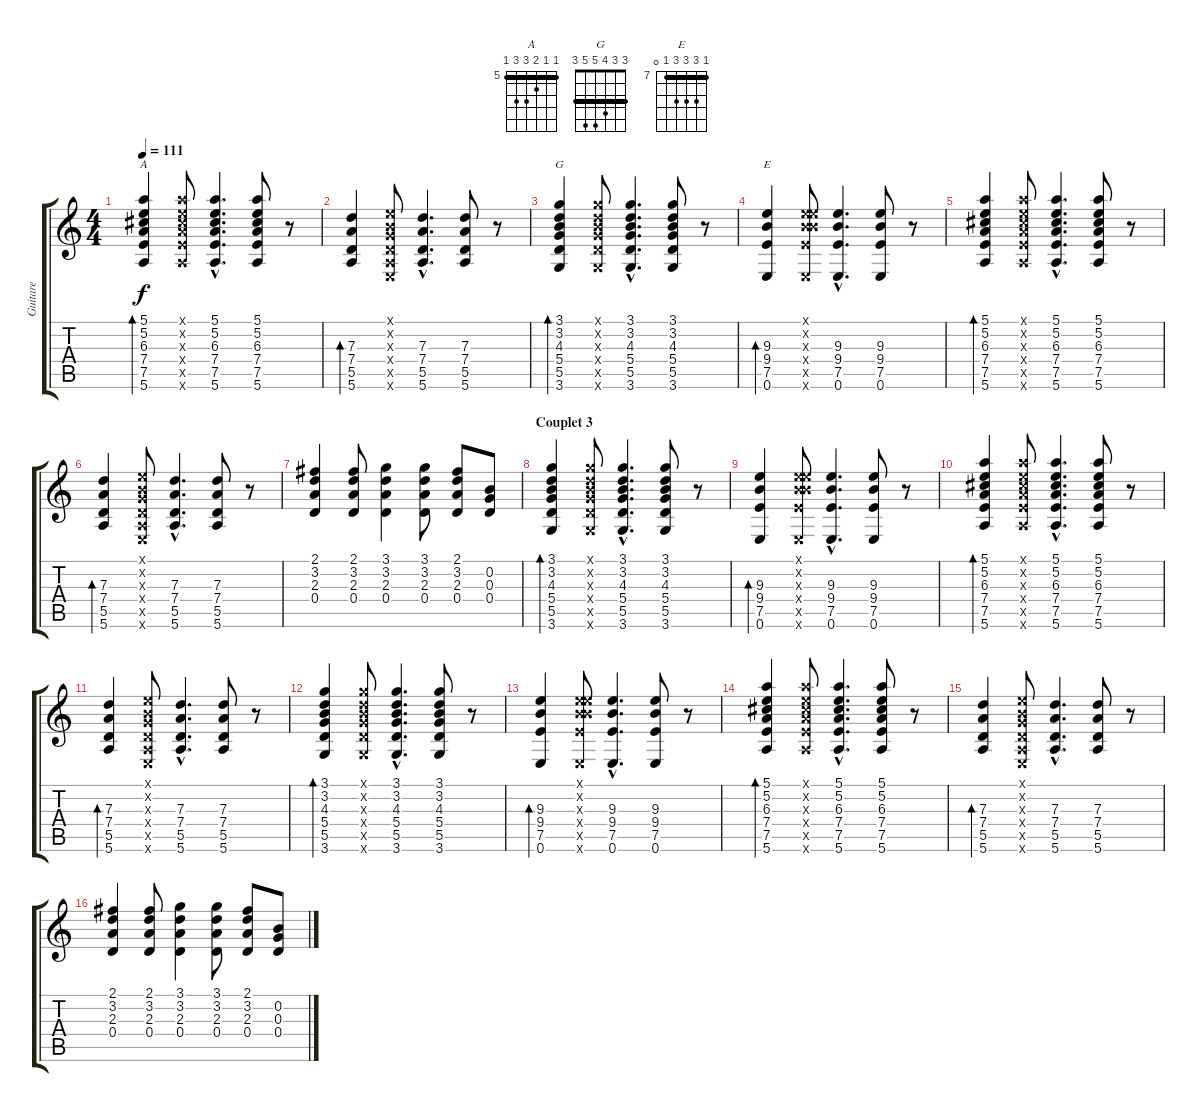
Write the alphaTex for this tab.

\track ("Guitare" "Guitare") {instrument electricguitarclean}
\staff {score tabs}
\tuning (E4 B3 G3 D3 A2 E2) {hide}
\chord ("A" 5 5 6 7 7 5) {firstfret 5 barre 5}
\chord ("G" 3 3 4 5 5 3) {barre 3}
\chord ("E" 7 9 9 9 7 0) {firstfret 7 barre 7}
\ts (4 4)
\tempo 111
\clef g2
\ks c
(5.1 5.2 6.3 7.4 7.5 5.6).4{bd 60 ch "A" dy f} (5.1{x} 5.2{x} 6.3{x} 7.4{x} 7.5{x} 5.6{x}).8 (5.1{hac} 5.2{hac} 6.3{hac} 7.4{hac} 7.5{hac} 5.6{hac}).4{d} (5.1 5.2 6.3 7.4 7.5 5.6).8 r.8 |
(7.3 7.4 5.5 5.6).4{bd 60} (0.1{x} 0.2{x} 0.3{x} 0.4{x} 0.5{x} 0.6{x}).8 (7.3{hac} 7.4{hac} 5.5{hac} 5.6{hac}).4{d} (7.3 7.4 5.5 5.6).8 r.8 |
(3.1 3.2 4.3 5.4 5.5 3.6).4{bd 60 ch "G"} (3.1{x} 3.2{x} 4.3{x} 5.4{x} 5.5{x} 3.6{x}).8 (3.1{hac} 3.2{hac} 4.3{hac} 5.4{hac} 5.5{hac} 3.6{hac}).4{d} (3.1 3.2 4.3 5.4 5.5 3.6).8 r.8 |
(9.3 9.4 7.5 0.6).4{bd 60 ch "E"} (0.1{x} 0.2{x} 9.3{x} 9.4{x} 7.5{x} 0.6{x}).8 (9.3{hac} 9.4{hac} 7.5{hac} 0.6{hac}).4{d} (9.3 9.4 7.5 0.6).8 r.8 |
(5.1 5.2 6.3 7.4 7.5 5.6).4{bd 60} (5.1{x} 5.2{x} 6.3{x} 7.4{x} 7.5{x} 5.6{x}).8 (5.1{hac} 5.2{hac} 6.3{hac} 7.4{hac} 7.5{hac} 5.6{hac}).4{d} (5.1 5.2 6.3 7.4 7.5 5.6).8 r.8 |
(7.3 7.4 5.5 5.6).4{bd 60} (0.1{x} 0.2{x} 0.3{x} 0.4{x} 0.5{x} 0.6{x}).8 (7.3{hac} 7.4{hac} 5.5{hac} 5.6{hac}).4{d} (7.3 7.4 5.5 5.6).8 r.8 |
(2.1 3.2 2.3 0.4).4 (2.1 3.2 2.3 0.4).8 (3.1 3.2 2.3 0.4).4 (3.1 3.2 2.3 0.4).8 (2.1 3.2 2.3 0.4).8 (0.2 0.3 0.4).8 |
\section ("" "Couplet 3")
(3.1 3.2 4.3 5.4 5.5 3.6).4{bd 60} (3.1{x} 3.2{x} 4.3{x} 5.4{x} 5.5{x} 3.6{x}).8 (3.1{hac} 3.2{hac} 4.3{hac} 5.4{hac} 5.5{hac} 3.6{hac}).4{d} (3.1 3.2 4.3 5.4 5.5 3.6).8 r.8 |
(9.3 9.4 7.5 0.6).4{bd 60} (0.1{x} 0.2{x} 9.3{x} 9.4{x} 7.5{x} 0.6{x}).8 (9.3{hac} 9.4{hac} 7.5{hac} 0.6{hac}).4{d} (9.3 9.4 7.5 0.6).8 r.8 |
(5.1 5.2 6.3 7.4 7.5 5.6).4{bd 60} (5.1{x} 5.2{x} 6.3{x} 7.4{x} 7.5{x} 5.6{x}).8 (5.1{hac} 5.2{hac} 6.3{hac} 7.4{hac} 7.5{hac} 5.6{hac}).4{d} (5.1 5.2 6.3 7.4 7.5 5.6).8 r.8 |
(7.3 7.4 5.5 5.6).4{bd 60} (0.1{x} 0.2{x} 0.3{x} 0.4{x} 0.5{x} 0.6{x}).8 (7.3{hac} 7.4{hac} 5.5{hac} 5.6{hac}).4{d} (7.3 7.4 5.5 5.6).8 r.8 |
(3.1 3.2 4.3 5.4 5.5 3.6).4{bd 60} (3.1{x} 3.2{x} 4.3{x} 5.4{x} 5.5{x} 3.6{x}).8 (3.1{hac} 3.2{hac} 4.3{hac} 5.4{hac} 5.5{hac} 3.6{hac}).4{d} (3.1 3.2 4.3 5.4 5.5 3.6).8 r.8 |
(9.3 9.4 7.5 0.6).4{bd 60} (0.1{x} 0.2{x} 9.3{x} 9.4{x} 7.5{x} 0.6{x}).8 (9.3{hac} 9.4{hac} 7.5{hac} 0.6{hac}).4{d} (9.3 9.4 7.5 0.6).8 r.8 |
(5.1 5.2 6.3 7.4 7.5 5.6).4{bd 60} (5.1{x} 5.2{x} 6.3{x} 7.4{x} 7.5{x} 5.6{x}).8 (5.1{hac} 5.2{hac} 6.3{hac} 7.4{hac} 7.5{hac} 5.6{hac}).4{d} (5.1 5.2 6.3 7.4 7.5 5.6).8 r.8 |
(7.3 7.4 5.5 5.6).4{bd 60} (0.1{x} 0.2{x} 0.3{x} 0.4{x} 0.5{x} 0.6{x}).8 (7.3{hac} 7.4{hac} 5.5{hac} 5.6{hac}).4{d} (7.3 7.4 5.5 5.6).8 r.8 |
(2.1 3.2 2.3 0.4).4 (2.1 3.2 2.3 0.4).8 (3.1 3.2 2.3 0.4).4 (3.1 3.2 2.3 0.4).8 (2.1 3.2 2.3 0.4).8 (0.2 0.3 0.4).8
